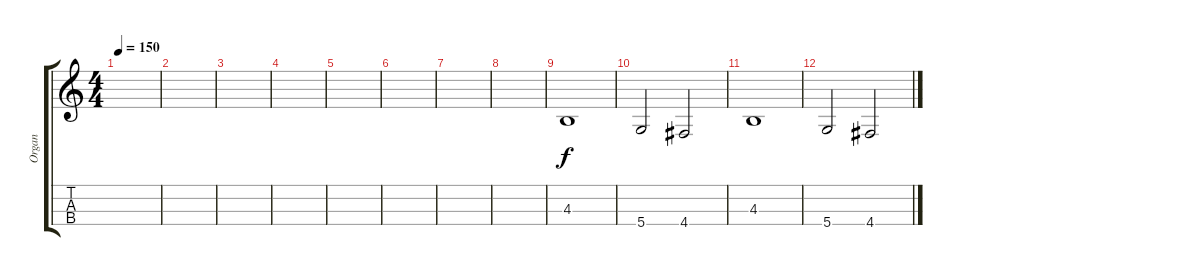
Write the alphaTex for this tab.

\track ("Organ" "Organ") {instrument choiraahs}
\staff {score tabs}
\tuning (E4 B3 G3 D3) {hide}
\ts (4 4)
\tempo 150
\clef g2
\ks c
|
|
|
|
|
|
|
|
4.3.1 |
5.4.2 4.4.2 |
4.3.1 |
5.4.2 4.4.2
